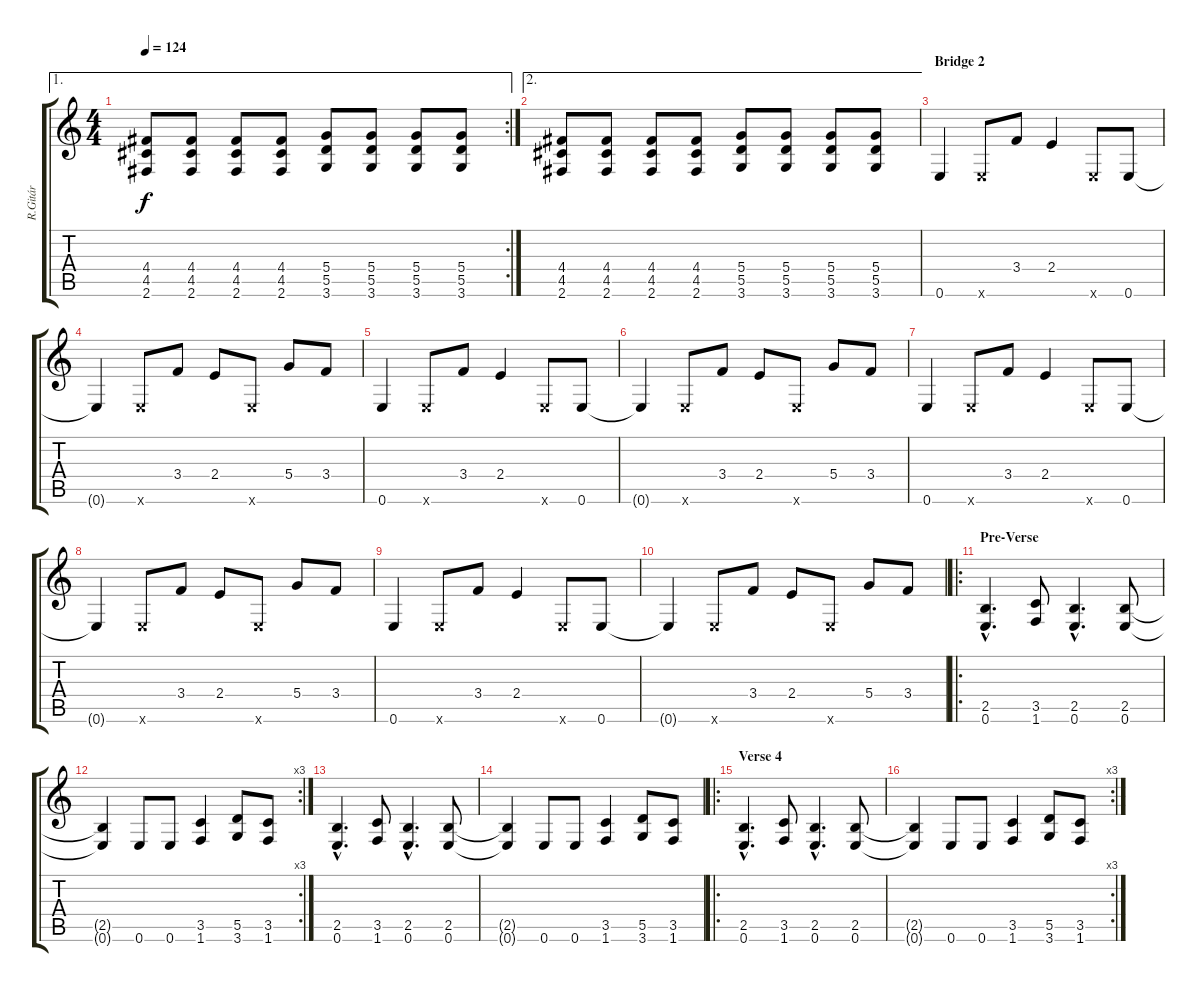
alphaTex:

\track ("R.Gitár" "R.Gitár") {instrument overdrivenguitar}
\staff {score tabs}
\tuning (E4 B3 G3 D3 A2 E2) {hide}
\ae 1
\rc 2
\ts (4 4)
\tempo 124
\clef g2
\ks c
(4.4 4.5 2.6).8{dy f} (4.4 4.5 2.6).8 (4.4 4.5 2.6).8 (4.4 4.5 2.6).8 (5.4 5.5 3.6).8 (5.4 5.5 3.6).8 (5.4 5.5 3.6).8 (5.4 5.5 3.6).8 |
\ae 2
(4.4 4.5 2.6).8 (4.4 4.5 2.6).8 (4.4 4.5 2.6).8 (4.4 4.5 2.6).8 (5.4 5.5 3.6).8 (5.4 5.5 3.6).8 (5.4 5.5 3.6).8 (5.4 5.5 3.6).8 |
\section ("" "Bridge 2")
0.6.4 0.6{x}.8 3.4.8 2.4.4 0.6{x}.8 0.6.8 |
0.6{t}.4 0.6{x}.8 3.4.8 2.4.8 0.6{x}.8 5.4.8 3.4.8 |
0.6.4 0.6{x}.8 3.4.8 2.4.4 0.6{x}.8 0.6.8 |
0.6{t}.4 0.6{x}.8 3.4.8 2.4.8 0.6{x}.8 5.4.8 3.4.8 |
0.6.4 0.6{x}.8 3.4.8 2.4.4 0.6{x}.8 0.6.8 |
0.6{t}.4 0.6{x}.8 3.4.8 2.4.8 0.6{x}.8 5.4.8 3.4.8 |
0.6.4 0.6{x}.8 3.4.8 2.4.4 0.6{x}.8 0.6.8 |
0.6{t}.4 0.6{x}.8 3.4.8 2.4.8 0.6{x}.8 5.4.8 3.4.8 |
\ro
\section ("" "Pre-Verse")
(2.5{hac} 0.6{hac}).4{d} (3.5 1.6).8 (2.5{hac} 0.6{hac}).4{d} (2.5 0.6).8 |
\rc 3
(2.5{t} 0.6{t}).4 0.6.8 0.6.8 (3.5 1.6).4 (5.5 3.6).8 (3.5 1.6).8 |
(2.5{hac} 0.6{hac}).4{d} (3.5 1.6).8 (2.5{hac} 0.6{hac}).4{d} (2.5 0.6).8 |
(2.5{t} 0.6{t}).4 0.6.8 0.6.8 (3.5 1.6).4 (5.5 3.6).8 (3.5 1.6).8 |
\ro
\section ("" "Verse 4")
(2.5{hac} 0.6{hac}).4{d} (3.5 1.6).8 (2.5{hac} 0.6{hac}).4{d} (2.5 0.6).8 |
\rc 3
(2.5{t} 0.6{t}).4 0.6.8 0.6.8 (3.5 1.6).4 (5.5 3.6).8 (3.5 1.6).8
